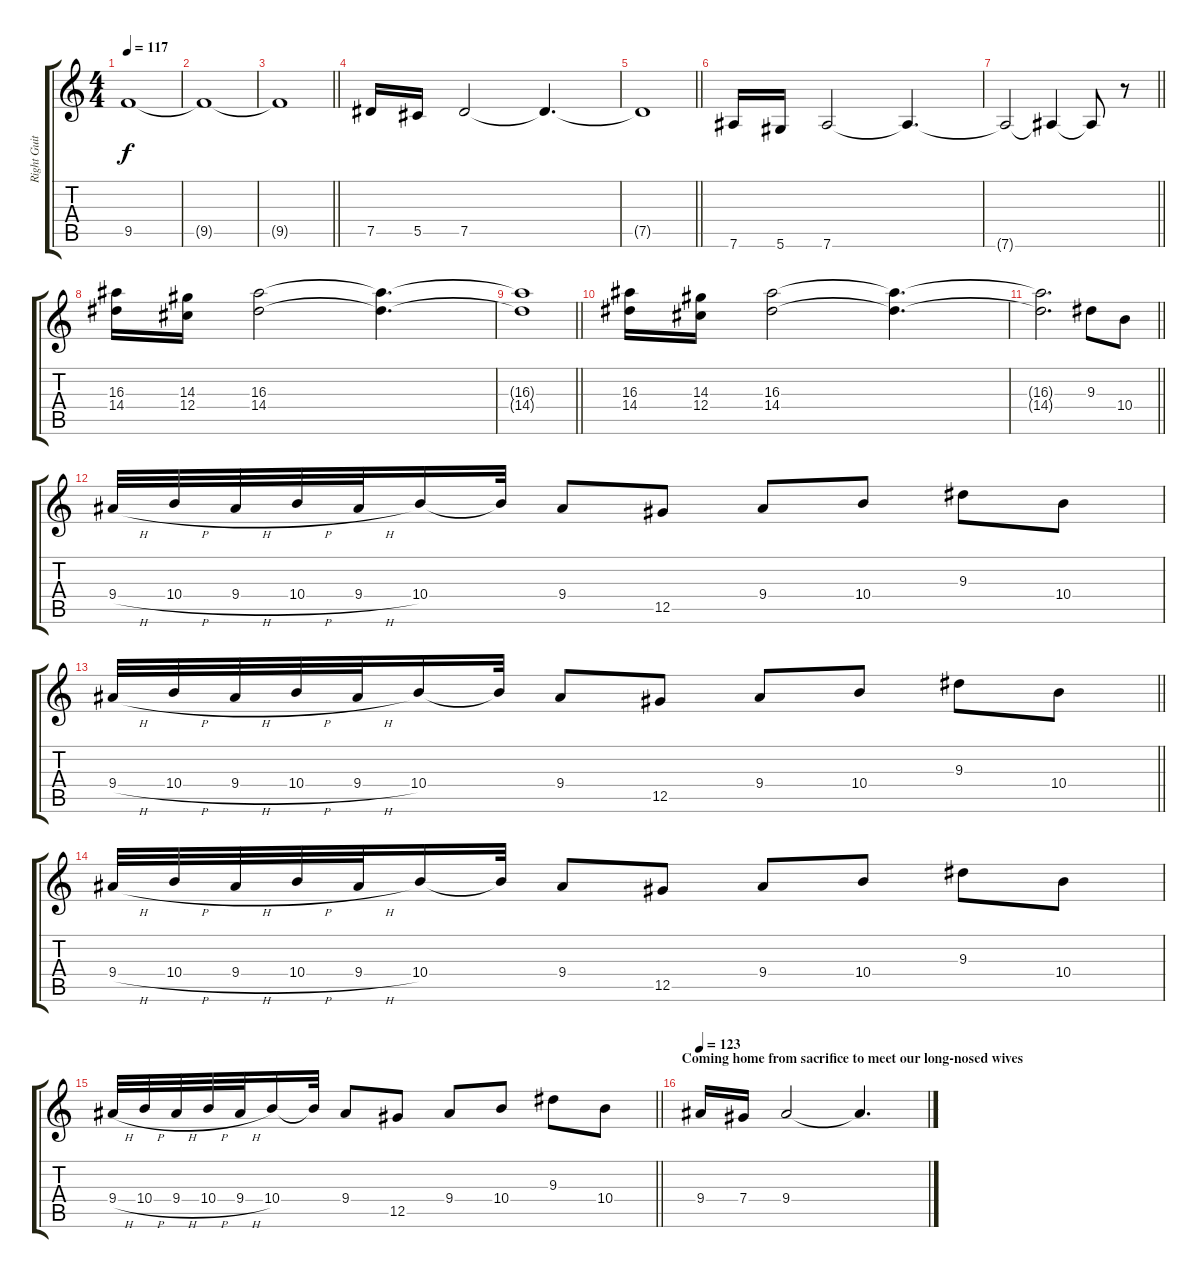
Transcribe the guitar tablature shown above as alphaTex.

\track ("Right Guitar" "Right Guit") {instrument overdrivenguitar}
\staff {score tabs}
\tuning (Eb4 Bb3 Gb3 Db3 Ab2 Eb2) {hide}
\ts (4 4)
\tempo 117
\clef g2
\ks c
9.5{t}.1{dy f} |
9.5{t}.1 |
\barLineRight lightlight
9.5{t}.1 |
7.5.16 5.5.16 7.5.2 7.5{t}.4{d} |
\barLineRight lightlight
7.5{t}.1 |
7.6.16 5.6.16 7.6.2 7.6{t}.4{d} |
\barLineRight lightlight
7.6{t}.2 7.6{t}.4 7.6{t}.8 r.8 |
(16.3 14.4).16 (14.3 12.4).16 (16.3 14.4).2 (16.3{t} 14.4{t}).4{d} |
\barLineRight lightlight
(16.3{t} 14.4{t}).1 |
(16.3 14.4).16 (14.3 12.4).16 (16.3 14.4).2 (16.3{t} 14.4{t}).4{d} |
\barLineRight lightlight
(16.3{t} 14.4{t}).2{d} 9.3.8 10.4.8 |
9.4{h}.32 10.4{h}.32 9.4{h}.32 10.4{h}.32 9.4{h}.32 10.4.16 10.4{t}.32 9.4.8 12.5.8 9.4.8 10.4.8 9.3.8 10.4.8 |
\barLineRight lightlight
9.4{h}.32 10.4{h}.32 9.4{h}.32 10.4{h}.32 9.4{h}.32 10.4.16 10.4{t}.32 9.4.8 12.5.8 9.4.8 10.4.8 9.3.8 10.4.8 |
9.4{h}.32 10.4{h}.32 9.4{h}.32 10.4{h}.32 9.4{h}.32 10.4.16 10.4{t}.32 9.4.8 12.5.8 9.4.8 10.4.8 9.3.8 10.4.8 |
\barLineRight lightlight
9.4{h}.32 10.4{h}.32 9.4{h}.32 10.4{h}.32 9.4{h}.32 10.4.16 10.4{t}.32 9.4.8 12.5.8 9.4.8 10.4.8 9.3.8 10.4.8 |
\section ("" "Coming home from sacrifice to meet our long-nosed wives ")
\tempo 123
9.4.16 7.4.16 9.4.2 9.4{t}.4{d}
